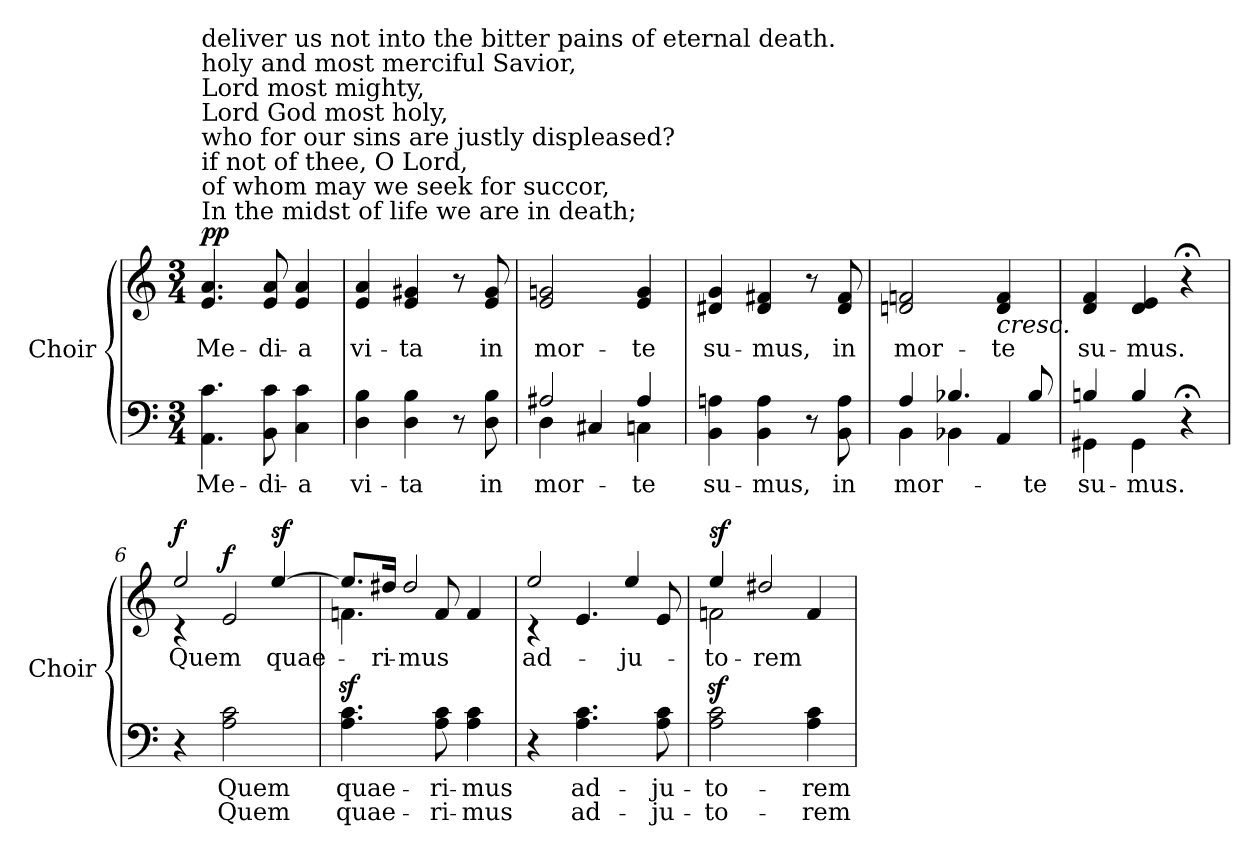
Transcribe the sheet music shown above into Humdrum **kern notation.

**kern	**text	**text	**kern	**text	**dynam
*part1	*part1	*part1	*part1	*part1	*part1
*staff2	*staff2	*staff2	*staff1	*staff1	*staff1/2
*I"Choir	*	*	*	*	*
*I'Choir	*	*	*	*	*
!!LO:PB:g=z
*clefF4	*	*	*clefG2	*	*
*k[]	*	*	*k[]	*	*
*a:	*	*	*a:	*	*
*M3/4	*	*	*M3/4	*	*
*MM60	*	*	*MM60	*	*
=	=	=	=	=	=
!	!LO:LY:b:color=#000000	!	!	!	!
!	!	!	!LO:TX:a:t=In the midst of life we are in death;	!	!
!	!	!	!LO:TX:t=of whom may we seek for succor,	!	!
!	!	!	!LO:TX:t=if  not of thee, O Lord,	!	!
!	!	!	!LO:TX:t=who for our sins are justly displeased?	!	!
!	!	!	!LO:TX:t=Lord God most holy,	!	!
!	!	!	!LO:TX:t=Lord most mighty,	!	!
!	!	!	!LO:TX:t=holy and most merciful Savior,	!	!
!	!	!	!LO:TX:t=deliver us not into the bitter pains of eternal death.	!	!
!	!	!	!	!LO:LY:b:color=#000000	!
4.AAi\ 4.ci	Me-	.	4.ei/ 4.ai	Me-	p p
!	!LO:LY:b:color=#000000	!	!	!	!
!	!	!	!	!LO:LY:b:color=#000000	!
8BBi\ 8ci	-di-	.	8ei/ 8ai	-di-	.
!	!LO:LY:b:color=#000000	!	!	!	!
!	!	!	!	!LO:LY:b:color=#000000	!
4Ci\ 4ci	-a	.	4ei/ 4ai	-a	.
=1	=1	=1	=1	=1	=1
!	!LO:LY:b:color=#000000	!	!	!	!
!	!	!	!	!LO:LY:b:color=#000000	!
4Di\ 4Bi	vi-	.	4ei/ 4ai	vi-	.
!	!LO:LY:b:color=#000000	!	!	!	!
!	!	!	!	!LO:LY:b:color=#000000	!
4Di\ 4Bi	-ta	.	4ei/ 4g#Xi	-ta	.
8r	.	.	8r	.	.
!	!LO:LY:b:color=#000000	!	!	!	!
!	!	!	!	!LO:LY:b:color=#000000	!
8Di\ 8Bi	in	.	8ei/ 8g#i	in	.
=2	=2	=2	=2	=2	=2
!	!LO:LY:b:color=#000000	!	!	!	!
*^	*	*	*	*	*
!	!	!	!	!	!LO:LY:b:color=#000000	!
2A#Xi/	4Di\	mor-	.	2ei/ 2gni	mor-	.
.	4C#Xi/	.	.	.	.	.
!	!	!LO:LY:b:color=#000000	!	!	!	!
!	!	!	!	!	!LO:LY:b:color=#000000	!
4A#i/	4Cni\	-te	.	4ei/ 4gi	-te	.
*v	*v	*	*	*	*	*
=3	=3	=3	=3	=3	=3
*^	*	*	*	*	*
!	!	!LO:LY:b:color=#000000	!	!	!	!
*v	*v	*	*	*	*	*
*^	*	*	*	*	*
!	!	!	!	!	!LO:LY:b:color=#000000	!
*v	*v	*	*	*	*	*
4BBi\ 4Ani	su-	.	4d#Xi/ 4gi	su-	.
!	!LO:LY:b:color=#000000	!	!	!	!
!	!	!	!	!LO:LY:b:color=#000000	!
4BBi\ 4Ai	-mus,	.	4d#i/ 4f#Xi	-mus,	.
8r	.	.	8r	.	.
!	!LO:LY:b:color=#000000	!	!	!	!
!	!	!	!	!LO:LY:b:color=#000000	!
8BBi\ 8Ai	in	.	8d#i/ 8f#i	in	.
=4	=4	=4	=4	=4	=4
!	!LO:LY:b:color=#000000	!	!	!	!
*^	*	*	*	*	*
!	!	!	!	!	!LO:LY:b:color=#000000	!
4Ai/	4BBi\	mor-	.	2dni/ 2fni	mor-	.
4.B-Xi/	4BB-Xi\	.	.	.	.	[
!	!	!	!	!	!LO:LY:b:color=#000000	!LO:HP:b
.	4AAi/	.	.	4di/ 4fi	-te	<
!	!	!LO:LY:b:color=#000000	!	!	!	!
8B-i/	.	-te	.	.	.	.
=5	=5	=5	=5	=5	=5	=5
!	!	!LO:LY:b:color=#000000	!	!	!	!
!	!	!	!	!	!LO:LY:b:color=#000000	!
4Bni/	4GG#Xi\	su-	.	4di/ 4fi	su-	.
!	!	!LO:LY:b:color=#000000	!	!	!	!
!	!	!	!	!	!LO:LY:b:color=#000000	!
4Bi/	4GG#i\	-mus.	.	4di/ 4ei	-mus.	.
4r;	4ryy	.	.	4r;	.	.
*v	*v	*	*	*	*	*
=6	=6	=6	=6	=6	=6
*^	*	*	*	*	*
!	!	!	!	!	!LO:LY:a:color=#000000	!
*v	*v	*	*	*^	*	*
4r	.	.	2eei/	4r	Quem	f
!	!LO:LY:a:color=#000000	!LO:LY:b:color=#000000	!	!	!	!
2Ai\ 2ci	Quem	Quem	.	2ei/	.	f
!	!	!	!	!	!LO:LY:a:color=#000000	!
.	.	.	[4eei/	.	quae-	sf
=7	=7	=7	=7	=7	=7	=7
!	!LO:LY:a:color=#000000	!LO:LY:b:color=#000000	!	!	!	!
4.Ai\z 4.ciz	quae-	quae-	8.eei/L]	4.fni\	.	.
!	!	!	!	!	!LO:LY:a:color=#000000	!
.	.	.	16dd#Xi/Jk	.	-ri-	.
!	!	!	!	!	!LO:LY:a:color=#000000	!
.	.	.	2dd#i/	.	-mus	.
!	!LO:LY:a:color=#000000	!LO:LY:b:color=#000000	!	!	!	!
8Ai\ 8ci	-ri-	-ri-	.	8fi/	.	.
!	!LO:LY:a:color=#000000	!LO:LY:b:color=#000000	!	!	!	!
4Ai\ 4ci	-mus	-mus	.	4fi/	.	.
=8	=8	=8	=8	=8	=8	=8
!	!	!	!	!	!LO:LY:a:color=#000000	!
4r	.	.	2eei/	4r	ad-	.
!	!LO:LY:a:color=#000000	!LO:LY:b:color=#000000	!	!	!	!
4.Ai\ 4.ci	ad-	ad-	.	4.ei/	.	.
!	!	!	!	!	!LO:LY:a:color=#000000	!
.	.	.	4eei/	.	-ju-	.
!	!LO:LY:a:color=#000000	!LO:LY:b:color=#000000	!	!	!	!
8Ai\ 8ci	-ju-	-ju-	.	8ei/	.	.
=9	=9	=9	=9	=9	=9	=9
!	!LO:LY:a:color=#000000	!LO:LY:b:color=#000000	!	!	!	!
!	!	!	!	!	!LO:LY:a:color=#000000	!
2Ai\z 2ciz	-to-	-to-	4eei/	2fni\	-to-	sf
!	!	!	!	!	!LO:LY:a:color=#000000	!
.	.	.	2dd#Xi/	.	-rem	.
!	!LO:LY:a:color=#000000	!LO:LY:b:color=#000000	!	!	!	!
4Ai\ 4ci	-rem	-rem	.	4fi/	.	.
*	*	*	*v	*v	*	*
=	=	=	=	=	=
*-	*-	*-	*-	*-	*-
